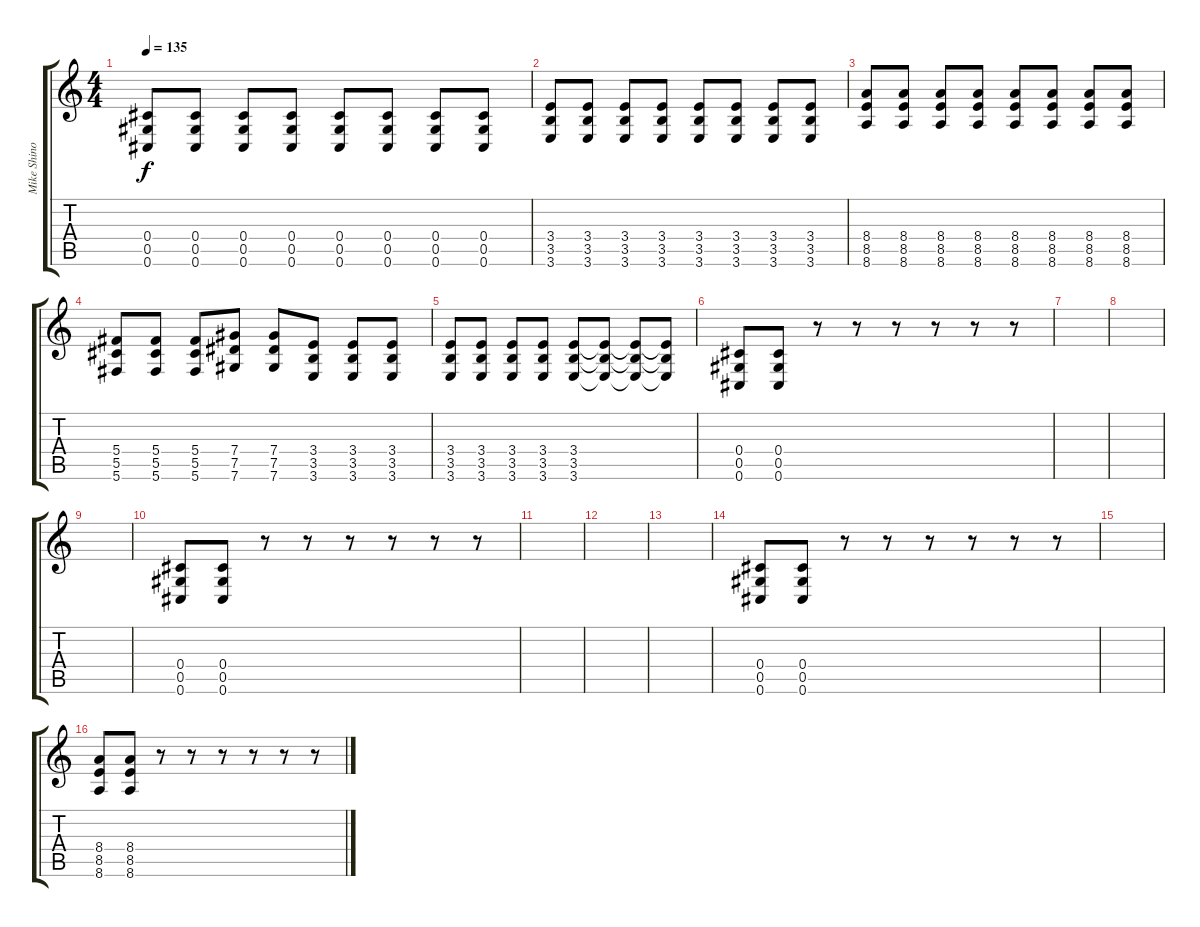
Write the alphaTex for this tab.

\track ("Mike Shinoda (2nd Guitar)" "Mike Shino") {instrument distortionguitar}
\staff {score tabs}
\tuning (Eb4 Bb3 Gb3 Db3 Ab2 Db2) {hide}
\ts (4 4)
\tempo 135
\clef g2
\ks c
(0.4 0.5 0.6).8{dy f} (0.4 0.5 0.6).8 (0.4 0.5 0.6).8 (0.4 0.5 0.6).8 (0.4 0.5 0.6).8 (0.4 0.5 0.6).8 (0.4 0.5 0.6).8 (0.4 0.5 0.6).8 |
(3.4 3.5 3.6).8 (3.4 3.5 3.6).8 (3.4 3.5 3.6).8 (3.4 3.5 3.6).8 (3.4 3.5 3.6).8 (3.4 3.5 3.6).8 (3.4 3.5 3.6).8 (3.4 3.5 3.6).8 |
(8.4 8.5 8.6).8 (8.4 8.5 8.6).8 (8.4 8.5 8.6).8 (8.4 8.5 8.6).8 (8.4 8.5 8.6).8 (8.4 8.5 8.6).8 (8.4 8.5 8.6).8 (8.4 8.5 8.6).8 |
(5.4 5.5 5.6).8 (5.4 5.5 5.6).8 (5.4 5.5 5.6).8 (7.4 7.5 7.6).8 (7.4 7.5 7.6).8 (3.4 3.5 3.6).8 (3.4 3.5 3.6).8 (3.4 3.5 3.6).8 |
(3.4 3.5 3.6).8 (3.4 3.5 3.6).8 (3.4 3.5 3.6).8 (3.4 3.5 3.6).8 (3.4 3.5 3.6).8 (3.4{t} 3.5{t} 3.6{t}).8 (3.4{t} 3.5{t} 3.6{t}).8 (3.4{t} 3.5{t} 3.6{t}).8 |
(0.4 0.5 0.6).8 (0.4 0.5 0.6).8 r.8 r.8 r.8 r.8 r.8 r.8 |
|
|
|
(0.4 0.5 0.6).8 (0.4 0.5 0.6).8 r.8 r.8 r.8 r.8 r.8 r.8 |
|
|
|
(0.4 0.5 0.6).8 (0.4 0.5 0.6).8 r.8 r.8 r.8 r.8 r.8 r.8 |
|
(8.4 8.5 8.6).8 (8.4 8.5 8.6).8 r.8 r.8 r.8 r.8 r.8 r.8
